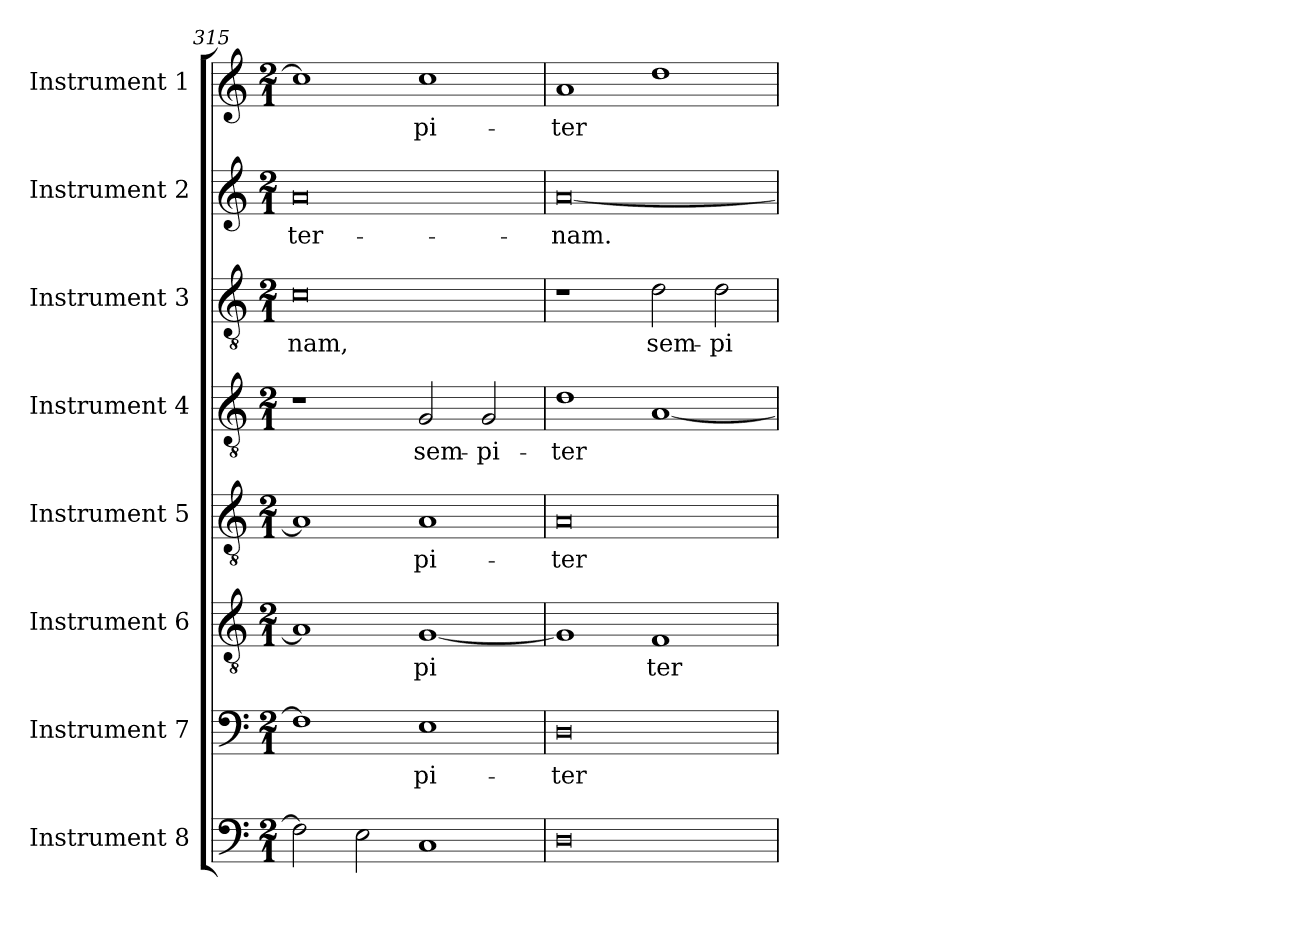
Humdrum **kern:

**kern	**text	**kern	**text	**kern	**text	**kern	**text	**kern	**text	**kern	**text	**kern	**text	**kern	**text
*part8	*part8	*part7	*part7	*part6	*part6	*part5	*part5	*part4	*part4	*part3	*part3	*part2	*part2	*part1	*part1
*staff8	*staff8	*staff7	*staff7	*staff6	*staff6	*staff5	*staff5	*staff4	*staff4	*staff3	*staff3	*staff2	*staff2	*staff1	*staff1
*I"Instrument 8	*	*I"Instrument 7	*	*I"Instrument 6	*	*I"Instrument 5	*	*I"Instrument 4	*	*I"Instrument 3	*	*I"Instrument 2	*	*I"Instrument 1	*
*clefF4	*	*clefF4	*	*clefGv2	*	*clefGv2	*	*clefGv2	*	*clefGv2	*	*clefG2	*	*clefG2	*
*k[]	*	*k[]	*	*k[]	*	*k[]	*	*k[]	*	*k[]	*	*k[]	*	*k[]	*
*C:	*	*C:	*	*C:	*	*C:	*	*C:	*	*C:	*	*C:	*	*C:	*
*M2/1	*	*M2/1	*	*M2/1	*	*M2/1	*	*M2/1	*	*M2/1	*	*M2/1	*	*M2/1	*
=315	=315	=315	=315	=315	=315	=315	=315	=315	=315	=315	=315	=315	=315	=315	=315
!	!LO:LY:b:cj	!	!LO:LY:b:cj	!	!LO:LY:b:cj	!	!LO:LY:b:cj	!	!	!	!LO:LY:b:cj	!	!LO:LY:b:cj	!	!LO:LY:b:cj
2F\]	--	1F]	--	1A]	--	1A]	--	1r	.	0c	-nam,	0a	-ter-	1cc]	--
!	!LO:LY:b:cj	!	!	!	!	!	!	!	!	!	!	!	!	!	!
2E\	--	.	.	.	.	.	.	.	.	.	.	.	.	.	.
!	!LO:LY:b:cj	!	!LO:LY:b:cj	!	!LO:LY:b:cj	!	!LO:LY:b:cj	!	!LO:LY:b:cj	!	!	!	!	!	!LO:LY:b:cj
1C	--	1E	-pi-	[<1G	-pi-	1A	-pi-	2G/	sem-	.	.	.	.	1cc	-pi-
!	!	!	!	!	!	!	!	!	!LO:LY:b:cj	!	!	!	!	!	!
.	.	.	.	.	.	.	.	2G/	-pi-	.	.	.	.	.	.
=316	=316	=316	=316	=316	=316	=316	=316	=316	=316	=316	=316	=316	=316	=316	=316
!	!LO:LY:b:cj	!	!LO:LY:b:cj	!	!LO:LY:b:cj	!	!LO:LY:b:cj	!	!LO:LY:b:cj	!	!	!	!LO:LY:b:cj	!	!LO:LY:b:cj
0D	--	0D	-ter-	1G]	--	0A	-ter-	1d	-ter-	1r	.	[<0a	-nam.	1a	-ter-
!	!	!	!	!	!LO:LY:b:cj	!	!	!	!LO:LY:b:cj	!	!LO:LY:b:cj	!	!	!	!LO:LY:b:cj
.	.	.	.	1F	-ter-	.	.	[<1A	--	2d\	sem-	.	.	1dd	--
!	!	!	!	!	!	!	!	!	!	!	!LO:LY:b:cj	!	!	!	!
.	.	.	.	.	.	.	.	.	.	2d\	-pi-	.	.	.	.
=	=	=	=	=	=	=	=	=	=	=	=	=	=	=	=
*-	*-	*-	*-	*-	*-	*-	*-	*-	*-	*-	*-	*-	*-	*-	*-
